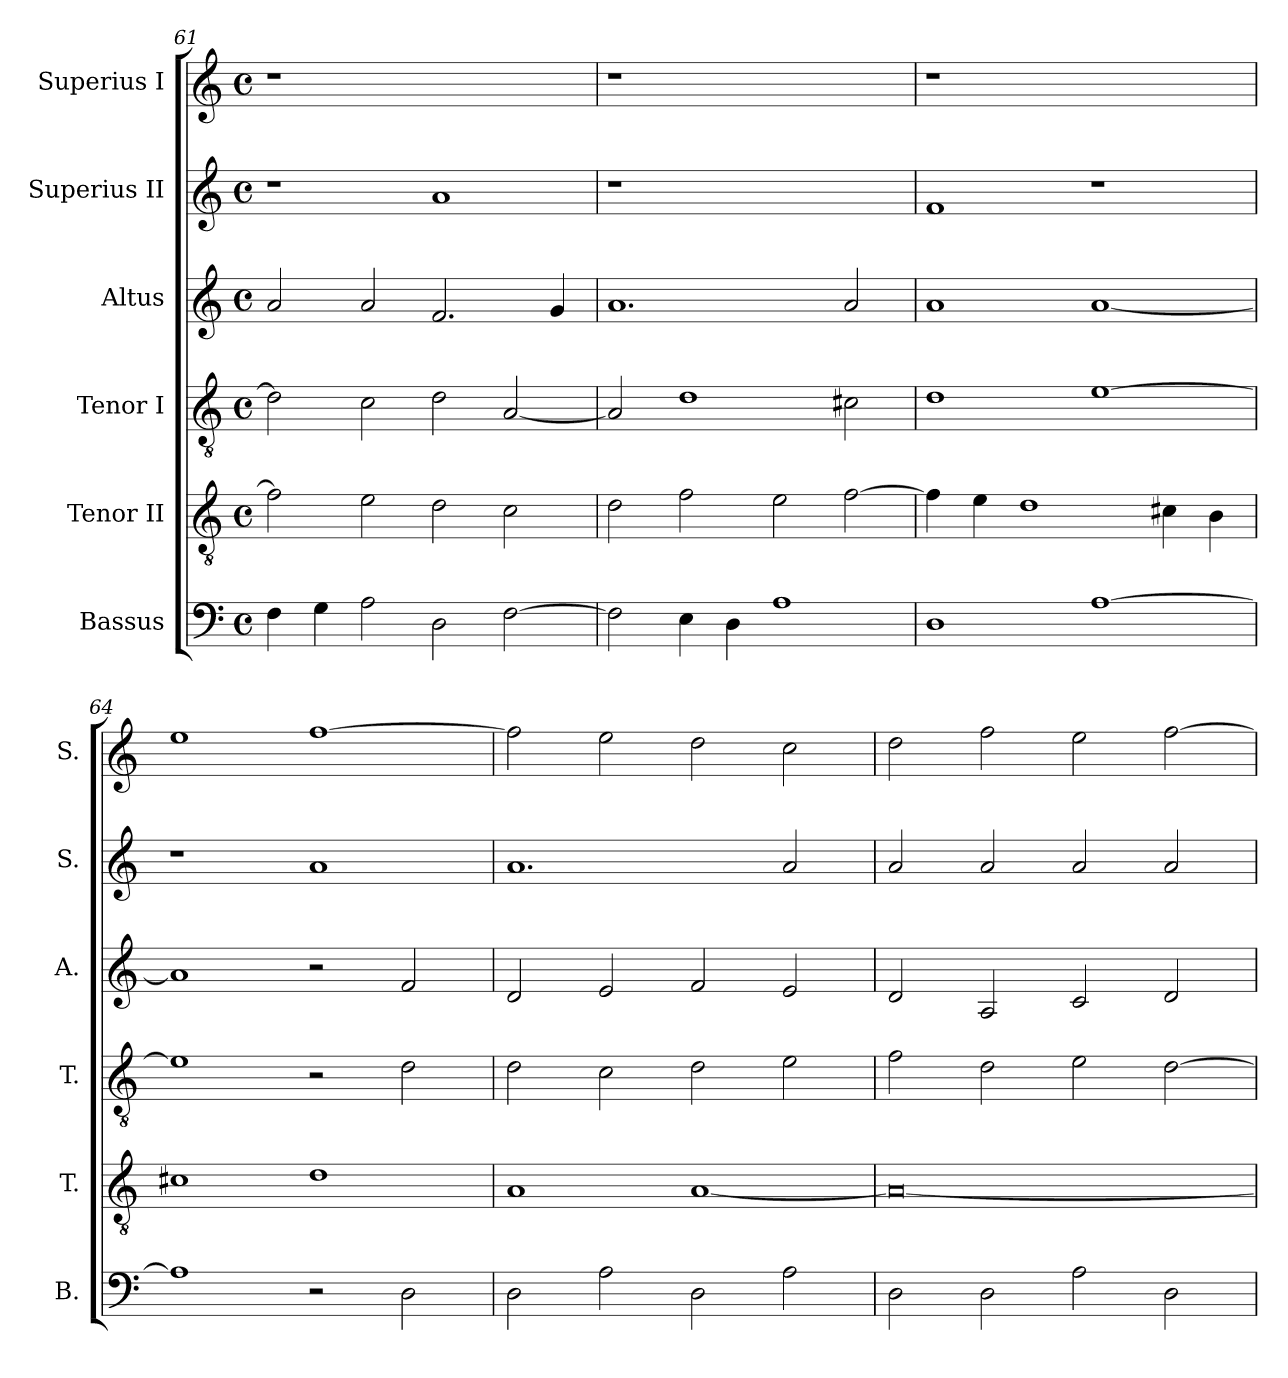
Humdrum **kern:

**kern	**kern	**kern	**kern	**kern	**kern
*part6	*part5	*part4	*part3	*part2	*part1
*staff6	*staff5	*staff4	*staff3	*staff2	*staff1
*I"Bassus	*I"Tenor II	*I"Tenor I	*I"Altus	*I"Superius II	*I"Superius I
*I'B.	*I'T.	*I'T.	*I'A.	*I'S.	*I'S.
*clefF4	*clefGv2	*clefGv2	*clefG2	*clefG2	*clefG2
*	*ITrd7c12	*ITrd7c12	*	*	*
*k[]	*k[]	*k[]	*k[]	*k[]	*k[]
*C:	*C:	*C:	*C:	*C:	*C:
*M4/4	*M4/4	*M4/4	*M4/4	*M4/4	*M4/4
*met(c)	*met(c)	*met(c)	*met(c)	*met(c)	*met(c)
=61	=61	=61	=61	=61	=61
!	!	!	!	!	!LO:N:vis=1
4Fi\	2Fi\]	2Di\]	2ai/	1r	1r
4Gi\	.	.	.	.	.
2Ai\	2Ei\	2Ci\	2ai/	.	.
2Di\	2Di\	2Di\	2.fi/	1ai	1ryy
[>2Fi\	2Ci\	[<2AAi/	.	.	.
.	.	.	4gi/	.	.
!!LO:LB:g=z
=62	=62	=62	=62	=62	=62
!	!	!	!	!LO:N:vis=1	!LO:N:vis=1
2Fi\]	2Di\	2AAi/]	1.ai	1r	1r
4Ei\	2Fi\	1Di	.	.	.
4Di\	.	.	.	.	.
1Ai	2Ei\	.	.	1ryy	1ryy
.	[>2Fi\	2C#Xi\	2ai/	.	.
=63	=63	=63	=63	=63	=63
!	!	!	!	!	!LO:N:vis=1
1Di	4Fi\]	1Di	1ai	1fi	1r
.	4Ei\	.	.	.	.
.	1Di	.	.	.	.
[>1Ai	.	[>1Ei	[<1ai	1r	1ryy
.	4C#Xi\	.	.	.	.
.	4BBi\	.	.	.	.
=64	=64	=64	=64	=64	=64
1Ai]	1C#Xi	1Ei]	1ai]	1r	1eei
2r	1Di	2r	2r	1ai	[>1ffi
2Di\	.	2Di\	2fi/	.	.
=65	=65	=65	=65	=65	=65
2Di\	1AAi	2Di\	2di/	1.ai	2ffi\]
2Ai\	.	2Ci\	2ei/	.	2eei\
2Di\	[<1AAi	2Di\	2fi/	.	2ddi\
2Ai\	.	2Ei\	2ei/	2ai/	2cci\
=66	=66	=66	=66	=66	=66
2Di\	0AAi_<	2Fi\	2di/	2ai/	2ddi\
2Di\	.	2Di\	2Ai/	2ai/	2ffi\
2Ai\	.	2Ei\	2ci/	2ai/	2eei\
2Di\	.	[>2Di\	2di/	2ai/	[>2ffi\
=	=	=	=	=	=
*-	*-	*-	*-	*-	*-
